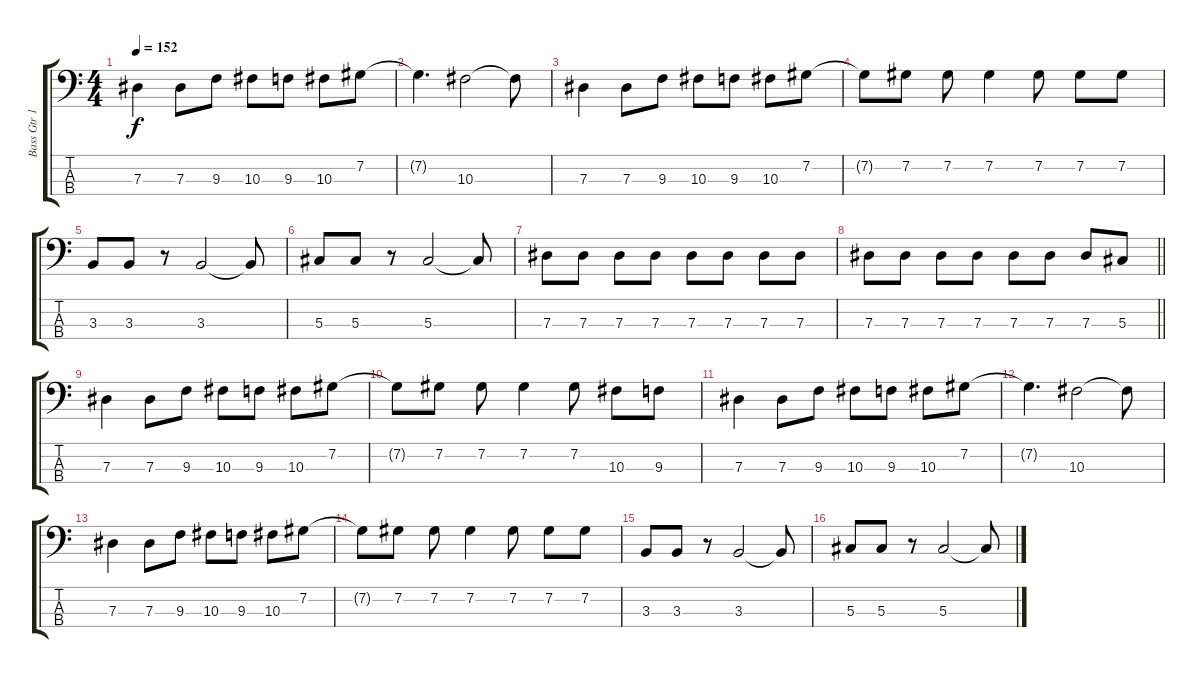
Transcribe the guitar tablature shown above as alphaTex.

\track ("Bass Gtr 1" "Bass Gtr 1") {instrument distortionguitar}
\staff {score tabs}
\tuning (Gb2 Db2 Ab1 Eb1) {hide}
\ts (4 4)
\tempo 152
\clef f4
\ks c
7.3.4{dy f} 7.3.8 9.3.8 10.3.8 9.3.8 10.3.8 7.2.8 |
7.2{t}.4{d} 10.3.2 10.3{t}.8 |
7.3.4 7.3.8 9.3.8 10.3.8 9.3.8 10.3.8 7.2.8 |
7.2{t}.8 7.2.8 7.2.8 7.2.4 7.2.8 7.2.8 7.2.8 |
3.3.8 3.3.8 r.8 3.3.2 3.3{t}.8 |
5.3.8 5.3.8 r.8 5.3.2 5.3{t}.8 |
7.3.8 7.3.8 7.3.8 7.3.8 7.3.8 7.3.8 7.3.8 7.3.8 |
\barLineRight lightlight
7.3.8 7.3.8 7.3.8 7.3.8 7.3.8 7.3.8 7.3.8 5.3.8 |
7.3.4 7.3.8 9.3.8 10.3.8 9.3.8 10.3.8 7.2.8 |
7.2{t}.8 7.2.8 7.2.8 7.2.4 7.2.8 10.3.8 9.3.8 |
7.3.4 7.3.8 9.3.8 10.3.8 9.3.8 10.3.8 7.2.8 |
7.2{t}.4{d} 10.3.2 10.3{t}.8 |
7.3.4 7.3.8 9.3.8 10.3.8 9.3.8 10.3.8 7.2.8 |
7.2{t}.8 7.2.8 7.2.8 7.2.4 7.2.8 7.2.8 7.2.8 |
3.3.8 3.3.8 r.8 3.3.2 3.3{t}.8 |
5.3.8 5.3.8 r.8 5.3.2 5.3{t}.8
